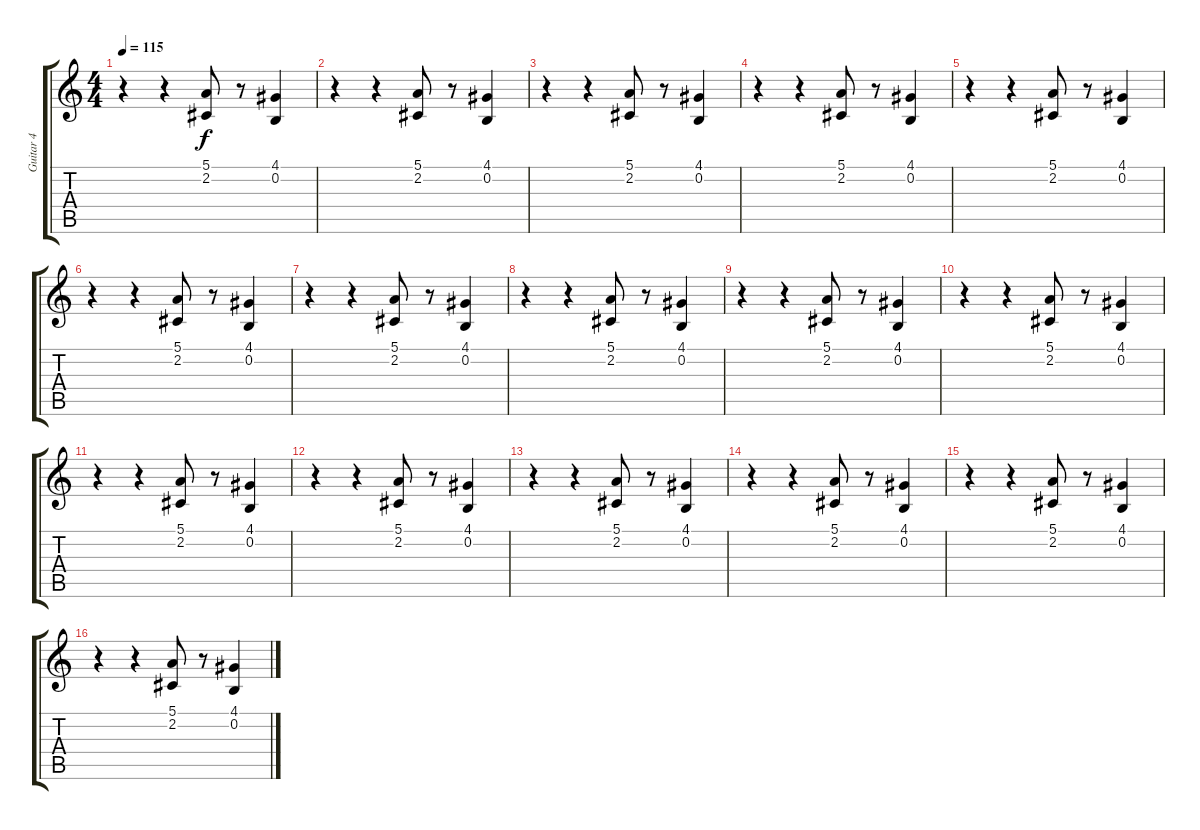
\track ("Guitar 4" "Guitar 4") {instrument tenorsax}
\staff {score tabs}
\tuning (E4 B3 G3 D3 A2 E2) {hide}
\ts (4 4)
\tempo 115
\clef g2
\ks c
r.4{dy f} r.4 (5.1 2.2).8 r.8 (4.1 0.2).4 |
r.4 r.4 (5.1 2.2).8 r.8 (4.1 0.2).4 |
r.4 r.4 (5.1 2.2).8 r.8 (4.1 0.2).4 |
r.4 r.4 (5.1 2.2).8 r.8 (4.1 0.2).4 |
r.4 r.4 (5.1 2.2).8 r.8 (4.1 0.2).4 |
r.4 r.4 (5.1 2.2).8 r.8 (4.1 0.2).4 |
r.4 r.4 (5.1 2.2).8 r.8 (4.1 0.2).4 |
r.4 r.4 (5.1 2.2).8 r.8 (4.1 0.2).4 |
r.4 r.4 (5.1 2.2).8 r.8 (4.1 0.2).4 |
r.4 r.4 (5.1 2.2).8 r.8 (4.1 0.2).4 |
r.4 r.4 (5.1 2.2).8 r.8 (4.1 0.2).4 |
r.4 r.4 (5.1 2.2).8 r.8 (4.1 0.2).4 |
r.4 r.4 (5.1 2.2).8 r.8 (4.1 0.2).4 |
r.4 r.4 (5.1 2.2).8 r.8 (4.1 0.2).4 |
r.4 r.4 (5.1 2.2).8 r.8 (4.1 0.2).4 |
r.4 r.4 (5.1 2.2).8 r.8 (4.1 0.2).4
